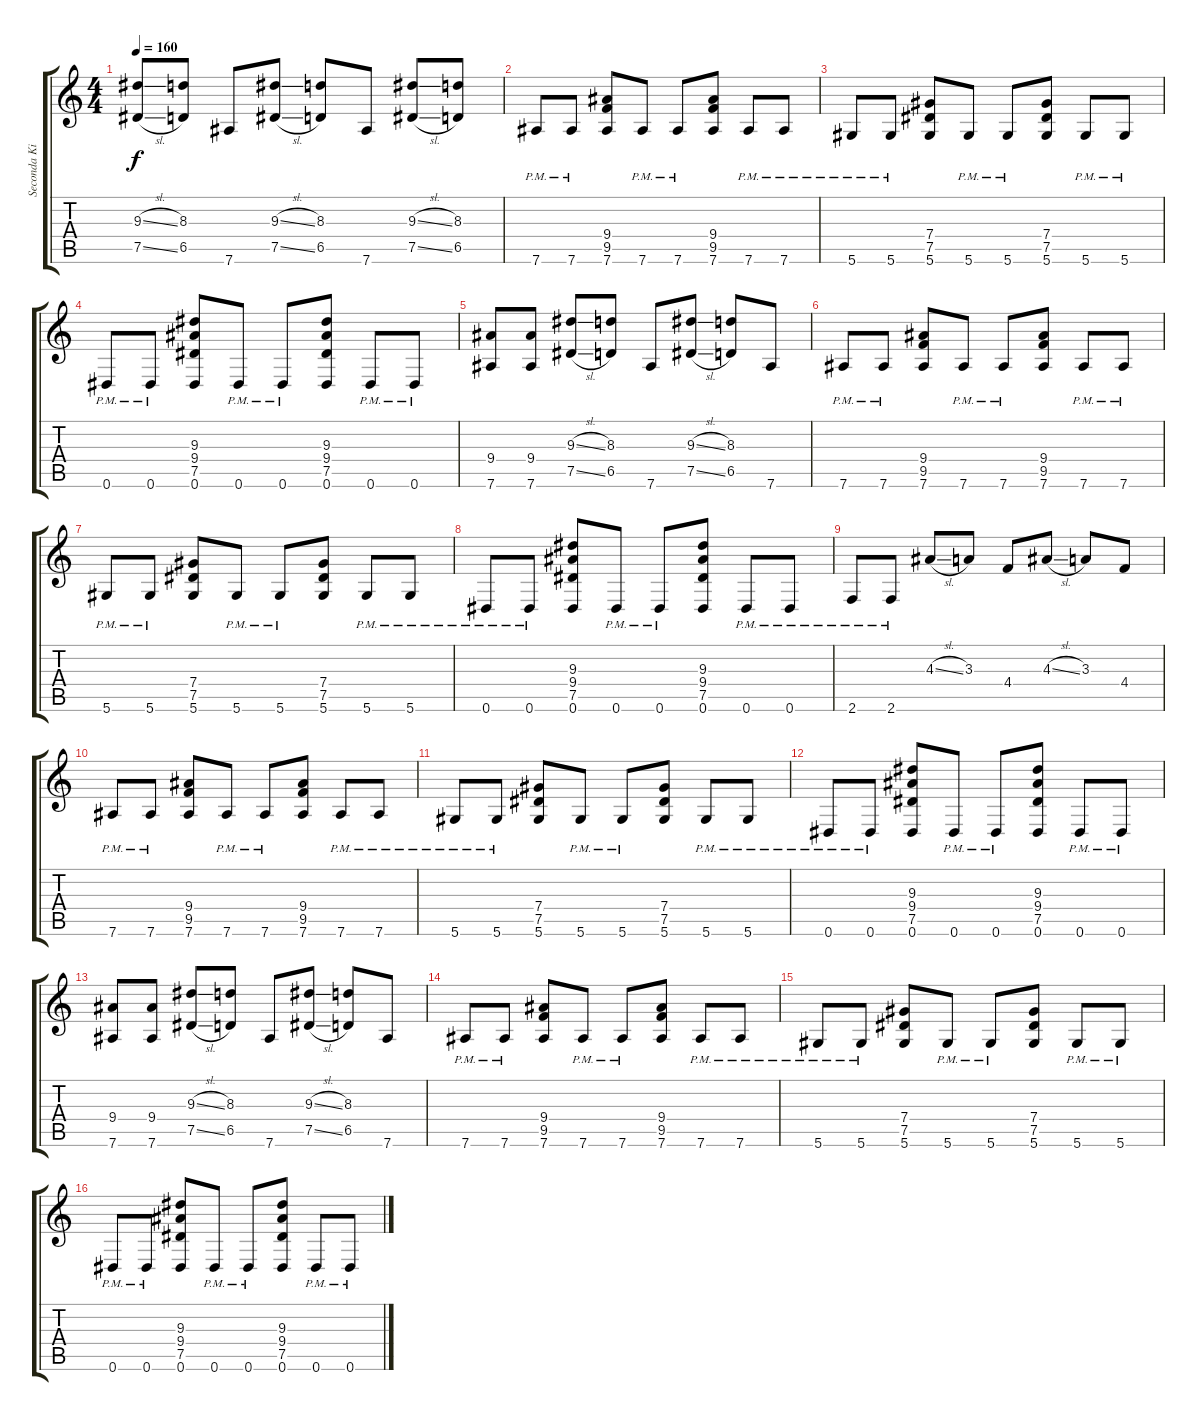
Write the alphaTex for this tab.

\track ("Seconda Kitarra" "Seconda Ki") {instrument distortionguitar}
\staff {score tabs}
\tuning (Eb4 Bb3 Gb3 Db3 Ab2 Eb2) {hide}
\ts (4 4)
\tempo 160
\clef g2
\ks c
(9.3{sl} 7.5{sl}).8{dy f} (8.3 6.5).8 7.6.8 (9.3{sl} 7.5{sl}).8 (8.3 6.5).8 7.6.8 (9.3{sl} 7.5{sl}).8 (8.3 6.5).8 |
7.6{pm}.8 7.6{pm}.8 (9.4 9.5 7.6).8 7.6{pm}.8 7.6{pm}.8 (9.4 9.5 7.6).8 7.6{pm}.8 7.6{pm}.8 |
5.6{pm}.8 5.6{pm}.8 (7.4 7.5 5.6).8 5.6{pm}.8 5.6{pm}.8 (7.4 7.5 5.6).8 5.6{pm}.8 5.6{pm}.8 |
0.6{pm}.8 0.6{pm}.8 (9.3 9.4 7.5 0.6).8 0.6{pm}.8 0.6{pm}.8 (9.3 9.4 7.5 0.6).8 0.6{pm}.8 0.6{pm}.8 |
(9.4 7.6).8 (9.4 7.6).8 (9.3{sl} 7.5{sl}).8 (8.3 6.5).8 7.6.8 (9.3{sl} 7.5{sl}).8 (8.3 6.5).8 7.6.8 |
7.6{pm}.8 7.6{pm}.8 (9.4 9.5 7.6).8 7.6{pm}.8 7.6{pm}.8 (9.4 9.5 7.6).8 7.6{pm}.8 7.6{pm}.8 |
5.6{pm}.8 5.6{pm}.8 (7.4 7.5 5.6).8 5.6{pm}.8 5.6{pm}.8 (7.4 7.5 5.6).8 5.6{pm}.8 5.6{pm}.8 |
0.6{pm}.8 0.6{pm}.8 (9.3 9.4 7.5 0.6).8 0.6{pm}.8 0.6{pm}.8 (9.3 9.4 7.5 0.6).8 0.6{pm}.8 0.6{pm}.8 |
2.6{pm}.8 2.6{pm}.8 4.3{sl}.8 3.3.8 4.4.8 4.3{sl}.8 3.3.8 4.4.8 |
7.6{pm}.8 7.6{pm}.8 (9.4 9.5 7.6).8 7.6{pm}.8 7.6{pm}.8 (9.4 9.5 7.6).8 7.6{pm}.8 7.6{pm}.8 |
5.6{pm}.8 5.6{pm}.8 (7.4 7.5 5.6).8 5.6{pm}.8 5.6{pm}.8 (7.4 7.5 5.6).8 5.6{pm}.8 5.6{pm}.8 |
0.6{pm}.8 0.6{pm}.8 (9.3 9.4 7.5 0.6).8 0.6{pm}.8 0.6{pm}.8 (9.3 9.4 7.5 0.6).8 0.6{pm}.8 0.6{pm}.8 |
(9.4 7.6).8 (9.4 7.6).8 (9.3{sl} 7.5{sl}).8 (8.3 6.5).8 7.6.8 (9.3{sl} 7.5{sl}).8 (8.3 6.5).8 7.6.8 |
7.6{pm}.8 7.6{pm}.8 (9.4 9.5 7.6).8 7.6{pm}.8 7.6{pm}.8 (9.4 9.5 7.6).8 7.6{pm}.8 7.6{pm}.8 |
5.6{pm}.8 5.6{pm}.8 (7.4 7.5 5.6).8 5.6{pm}.8 5.6{pm}.8 (7.4 7.5 5.6).8 5.6{pm}.8 5.6{pm}.8 |
0.6{pm}.8 0.6{pm}.8 (9.3 9.4 7.5 0.6).8 0.6{pm}.8 0.6{pm}.8 (9.3 9.4 7.5 0.6).8 0.6{pm}.8 0.6{pm}.8
